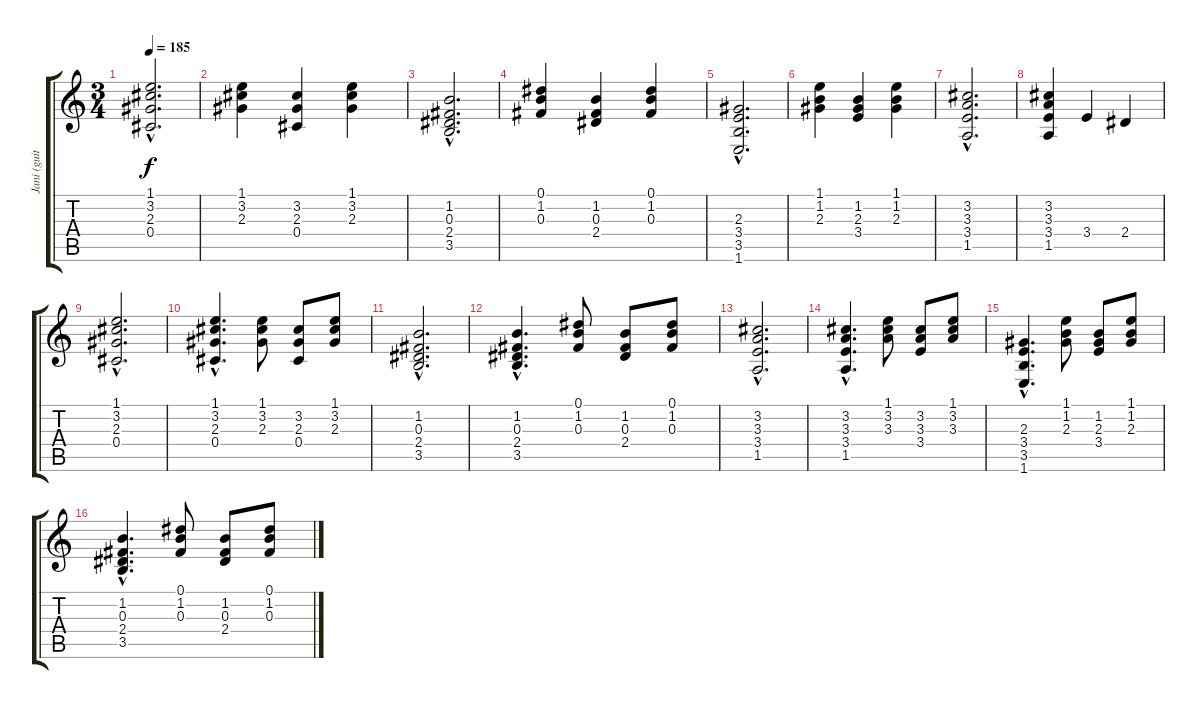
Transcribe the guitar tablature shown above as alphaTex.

\track ("Jani (guitar)" "Jani (guit") {instrument acousticguitarnylon}
\staff {score tabs}
\tuning (Eb4 Bb3 Gb3 Db3 Ab2 Eb2) {hide}
\ts (3 4)
\tempo 185
\clef g2
\ks c
(1.1{hac} 3.2{hac} 2.3{hac} 0.4{hac}).2{d dy f} |
(1.1 3.2 2.3).4 (3.2 2.3 0.4).4 (1.1 3.2 2.3).4 |
(1.2{hac} 0.3{hac} 2.4{hac} 3.5{hac}).2{d} |
(0.1 1.2 0.3).4 (1.2 0.3 2.4).4 (0.1 1.2 0.3).4 |
(2.3{hac} 3.4{hac} 3.5{hac} 1.6{hac}).2{d} |
(1.1 1.2 2.3).4 (1.2 2.3 3.4).4 (1.1 1.2 2.3).4 |
(3.2{hac} 3.3{hac} 3.4{hac} 1.5{hac}).2{d} |
(3.2 3.3 3.4 1.5).4 3.4.4 2.4.4 |
(1.1{hac} 3.2{hac} 2.3{hac} 0.4{hac}).2{d} |
(1.1{hac} 3.2{hac} 2.3{hac} 0.4{hac}).4{d} (1.1 3.2 2.3).8 (3.2 2.3 0.4).8 (1.1 3.2 2.3).8 |
(1.2{hac} 0.3{hac} 2.4{hac} 3.5{hac}).2{d} |
(1.2{hac} 0.3{hac} 2.4{hac} 3.5{hac}).4{d} (0.1 1.2 0.3).8 (1.2 0.3 2.4).8 (0.1 1.2 0.3).8 |
(3.2{hac} 3.3{hac} 3.4{hac} 1.5{hac}).2{d} |
(3.2{hac} 3.3{hac} 3.4{hac} 1.5{hac}).4{d} (1.1 3.2 3.3).8 (3.2 3.3 3.4).8 (1.1 3.2 3.3).8 |
(2.3{hac} 3.4{hac} 3.5{hac} 1.6{hac}).4{d} (1.1 1.2 2.3).8 (1.2 2.3 3.4).8 (1.1 1.2 2.3).8 |
(1.2{hac} 0.3{hac} 2.4{hac} 3.5{hac}).4{d} (0.1 1.2 0.3).8 (1.2 0.3 2.4).8 (0.1 1.2 0.3).8
